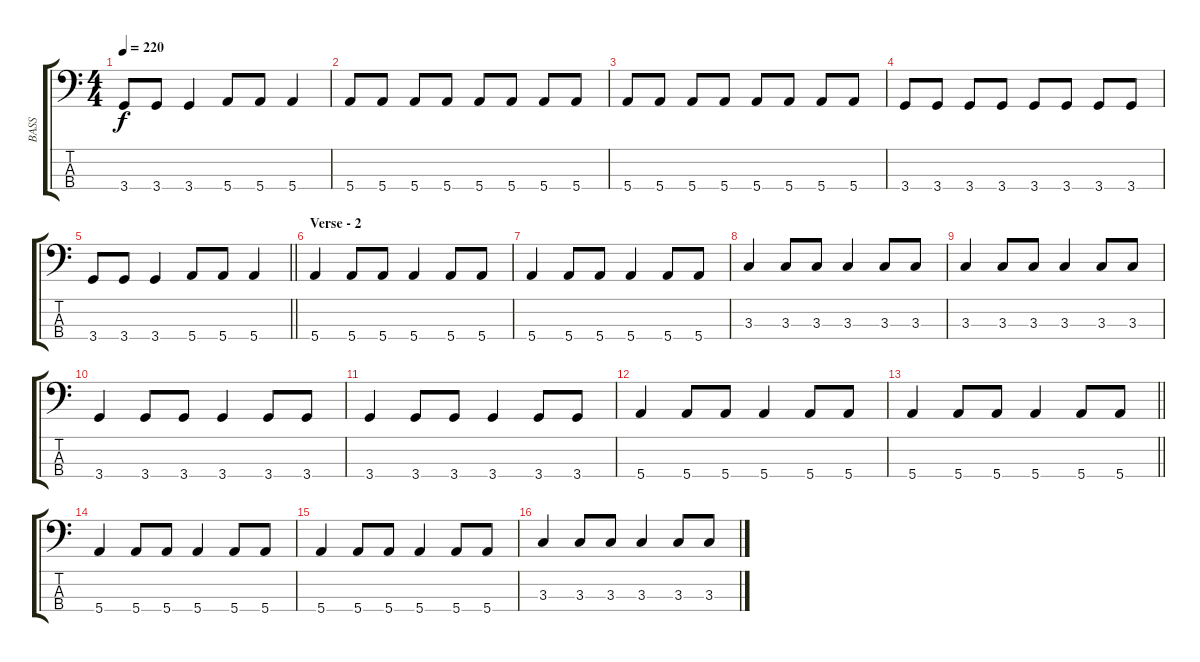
\track ("BASS" "BASS") {instrument electricbassfinger}
\staff {score tabs}
\tuning (G2 D2 A1 E1) {hide}
\ts (4 4)
\tempo 220
\clef f4
\ks c
3.4.8{dy f} 3.4.8 3.4.4 5.4.8 5.4.8 5.4.4 |
5.4.8 5.4.8 5.4.8 5.4.8 5.4.8 5.4.8 5.4.8 5.4.8 |
5.4.8 5.4.8 5.4.8 5.4.8 5.4.8 5.4.8 5.4.8 5.4.8 |
3.4.8 3.4.8 3.4.8 3.4.8 3.4.8 3.4.8 3.4.8 3.4.8 |
\barLineRight lightlight
3.4.8 3.4.8 3.4.4 5.4.8 5.4.8 5.4.4 |
\section ("" "Verse - 2")
5.4.4 5.4.8 5.4.8 5.4.4 5.4.8 5.4.8 |
5.4.4 5.4.8 5.4.8 5.4.4 5.4.8 5.4.8 |
3.3.4 3.3.8 3.3.8 3.3.4 3.3.8 3.3.8 |
3.3.4 3.3.8 3.3.8 3.3.4 3.3.8 3.3.8 |
3.4.4 3.4.8 3.4.8 3.4.4 3.4.8 3.4.8 |
3.4.4 3.4.8 3.4.8 3.4.4 3.4.8 3.4.8 |
5.4.4 5.4.8 5.4.8 5.4.4 5.4.8 5.4.8 |
\barLineRight lightlight
5.4.4 5.4.8 5.4.8 5.4.4 5.4.8 5.4.8 |
5.4.4 5.4.8 5.4.8 5.4.4 5.4.8 5.4.8 |
5.4.4 5.4.8 5.4.8 5.4.4 5.4.8 5.4.8 |
3.3.4 3.3.8 3.3.8 3.3.4 3.3.8 3.3.8
